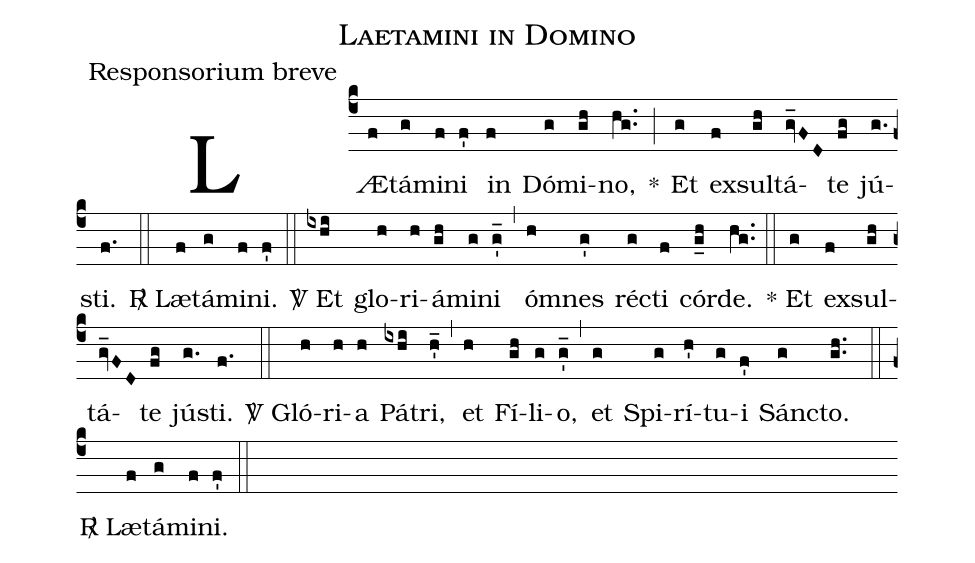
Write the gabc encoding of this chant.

name:Laetamini in Domino;
office-part:Responsorium breve;
%%
(c4)LÆ(f)tá(g)mi(f)ni(f') in(f) Dó(g)mi(gh)no,(hg..)
*(;) Et(g) ex(f)sul(gh)tá(gv_FD)te(fg) jú(g.)sti.(f.) (::)
<sp>R/</sp>~Læ(f)tá(g)mi(f)ni.(f') (::)
<sp>V/</sp>~Et(ixhi) glo(h)ri(h)á(gh)mi(g)ni(g'_) (,) ó(h)mnes(g') ré(g)cti(f) cór(g_h)de.(hg..) (::)
*~Et(g) ex(f)sul(gh)tá(gv_FD)te(fg) jú(g.)sti.(f.) (::)
<sp>V/</sp>~Gló(h)ri(h)a(h) Pá(ixhi)tri,(h'_) (,) et(h) Fí(gh)li(g)o,(g'_) (,) et(g) Spi(g)rí(h')tu(g)i(f') Sán(g)cto.(gh..) (::)
<sp>R/</sp>~Læ(f)tá(g)mi(f)ni.(f') (::)
